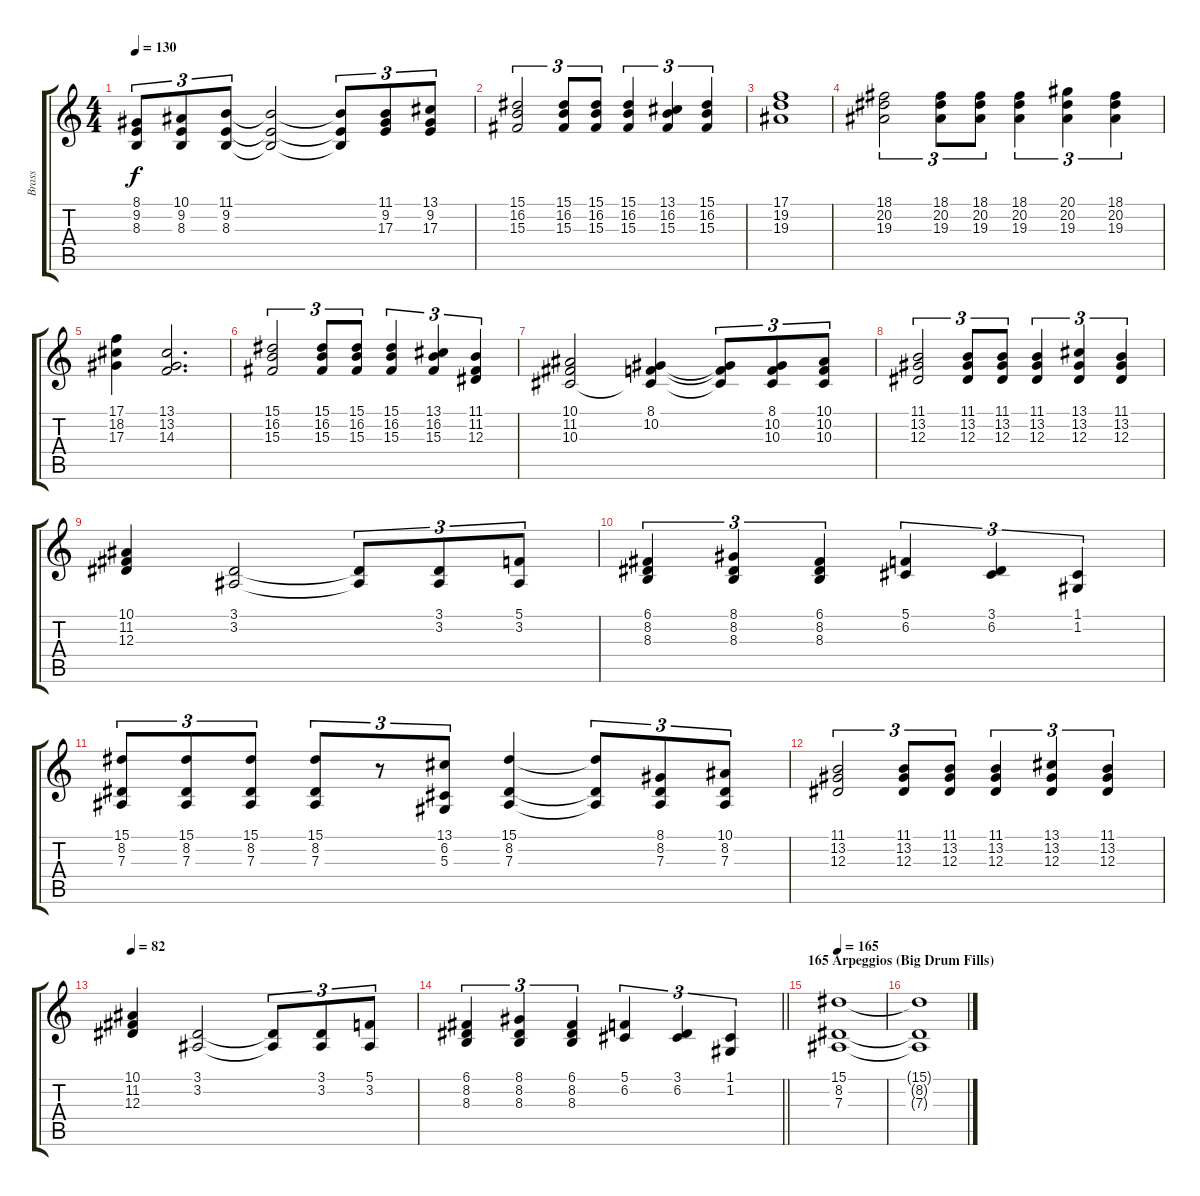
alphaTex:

\track ("Brass" "Brass") {instrument brasssection}
\staff {score tabs}
\tuning (C4 G3 Eb3 Bb2 F2 C2) {hide}
\ts (4 4)
\tempo 130
\clef g2
\ks c
(8.1 9.2 8.3).8{tu (3 2) dy f} (10.1 9.2 8.3).8{tu (3 2)} (11.1 9.2 8.3).8{tu (3 2)} (11.1{t} 9.2{t} 8.3{t}).2 (11.1{t} 9.2{t} 8.3{t}).8{tu (3 2)} (11.1 9.2 17.3).8{tu (3 2)} (13.1 9.2 17.3).8{tu (3 2)} |
(15.1 16.2 15.3).2{tu (3 2)} (15.1 16.2 15.3).8{tu (3 2)} (15.1 16.2 15.3).8{tu (3 2)} (15.1 16.2 15.3).4{tu (3 2)} (13.1 16.2 15.3).4{tu (3 2)} (15.1 16.2 15.3).4{tu (3 2)} |
(17.1 19.2 19.3).1 |
(18.1 20.2 19.3).2{tu (3 2)} (18.1 20.2 19.3).8{tu (3 2)} (18.1 20.2 19.3).8{tu (3 2)} (18.1 20.2 19.3).4{tu (3 2)} (20.1 20.2 19.3).4{tu (3 2)} (18.1 20.2 19.3).4{tu (3 2)} |
(17.1 18.2 17.3).4 (13.1 13.2 14.3).2{d} |
(15.1 16.2 15.3).2{tu (3 2)} (15.1 16.2 15.3).8{tu (3 2)} (15.1 16.2 15.3).8{tu (3 2)} (15.1 16.2 15.3).4{tu (3 2)} (13.1 16.2 15.3).4{tu (3 2)} (11.1 11.2 12.3).4{tu (3 2)} |
(10.1 11.2 10.3).2 (8.1 10.2 10.3{t}).4 (8.1{t} 10.2{t} 10.3{t}).8{tu (3 2)} (8.1 10.2 10.3).8{tu (3 2)} (10.1 10.2 10.3).8{tu (3 2)} |
(11.1 13.2 12.3).2{tu (3 2)} (11.1 13.2 12.3).8{tu (3 2)} (11.1 13.2 12.3).8{tu (3 2)} (11.1 13.2 12.3).4{tu (3 2)} (13.1 13.2 12.3).4{tu (3 2)} (11.1 13.2 12.3).4{tu (3 2)} |
(10.1 11.2 12.3).4 (3.1 3.2).2 (3.1{t} 3.2{t}).8{tu (3 2)} (3.1 3.2).8{tu (3 2)} (5.1 3.2).8{tu (3 2)} |
(6.1 8.2 8.3).4{tu (3 2)} (8.1 8.2 8.3).4{tu (3 2)} (6.1 8.2 8.3).4{tu (3 2)} (5.1 6.2).4{tu (3 2)} (3.1 6.2).4{tu (3 2)} (1.1 1.2).4{tu (3 2)} |
(15.1 8.2 7.3).8{tu (3 2)} (15.1 8.2 7.3).8{tu (3 2)} (15.1 8.2 7.3).8{tu (3 2)} (15.1 8.2 7.3).8{tu (3 2)} r.8{tu (3 2)} (13.1 6.2 5.3).8{tu (3 2)} (15.1 8.2 7.3).4 (15.1{t} 8.2{t} 7.3{t}).8{tu (3 2)} (8.1 8.2 7.3).8{tu (3 2)} (10.1 8.2 7.3).8{tu (3 2)} |
(11.1 13.2 12.3).2{tu (3 2)} (11.1 13.2 12.3).8{tu (3 2)} (11.1 13.2 12.3).8{tu (3 2)} (11.1 13.2 12.3).4{tu (3 2)} (13.1 13.2 12.3).4{tu (3 2)} (11.1 13.2 12.3).4{tu (3 2)} |
\tempo 82
(10.1 11.2 12.3).4 (3.1 3.2).2 (3.1{t} 3.2{t}).8{tu (3 2)} (3.1 3.2).8{tu (3 2)} (5.1 3.2).8{tu (3 2)} |
\barLineRight lightlight
(6.1 8.2 8.3).4{tu (3 2)} (8.1 8.2 8.3).4{tu (3 2)} (6.1 8.2 8.3).4{tu (3 2)} (5.1 6.2).4{tu (3 2)} (3.1 6.2).4{tu (3 2)} (1.1 1.2).4{tu (3 2)} |
\section ("" "165 Arpeggios (Big Drum Fills)")
\tempo 165
(15.1 8.2 7.3).1 |
(15.1{t} 8.2{t} 7.3{t}).1
